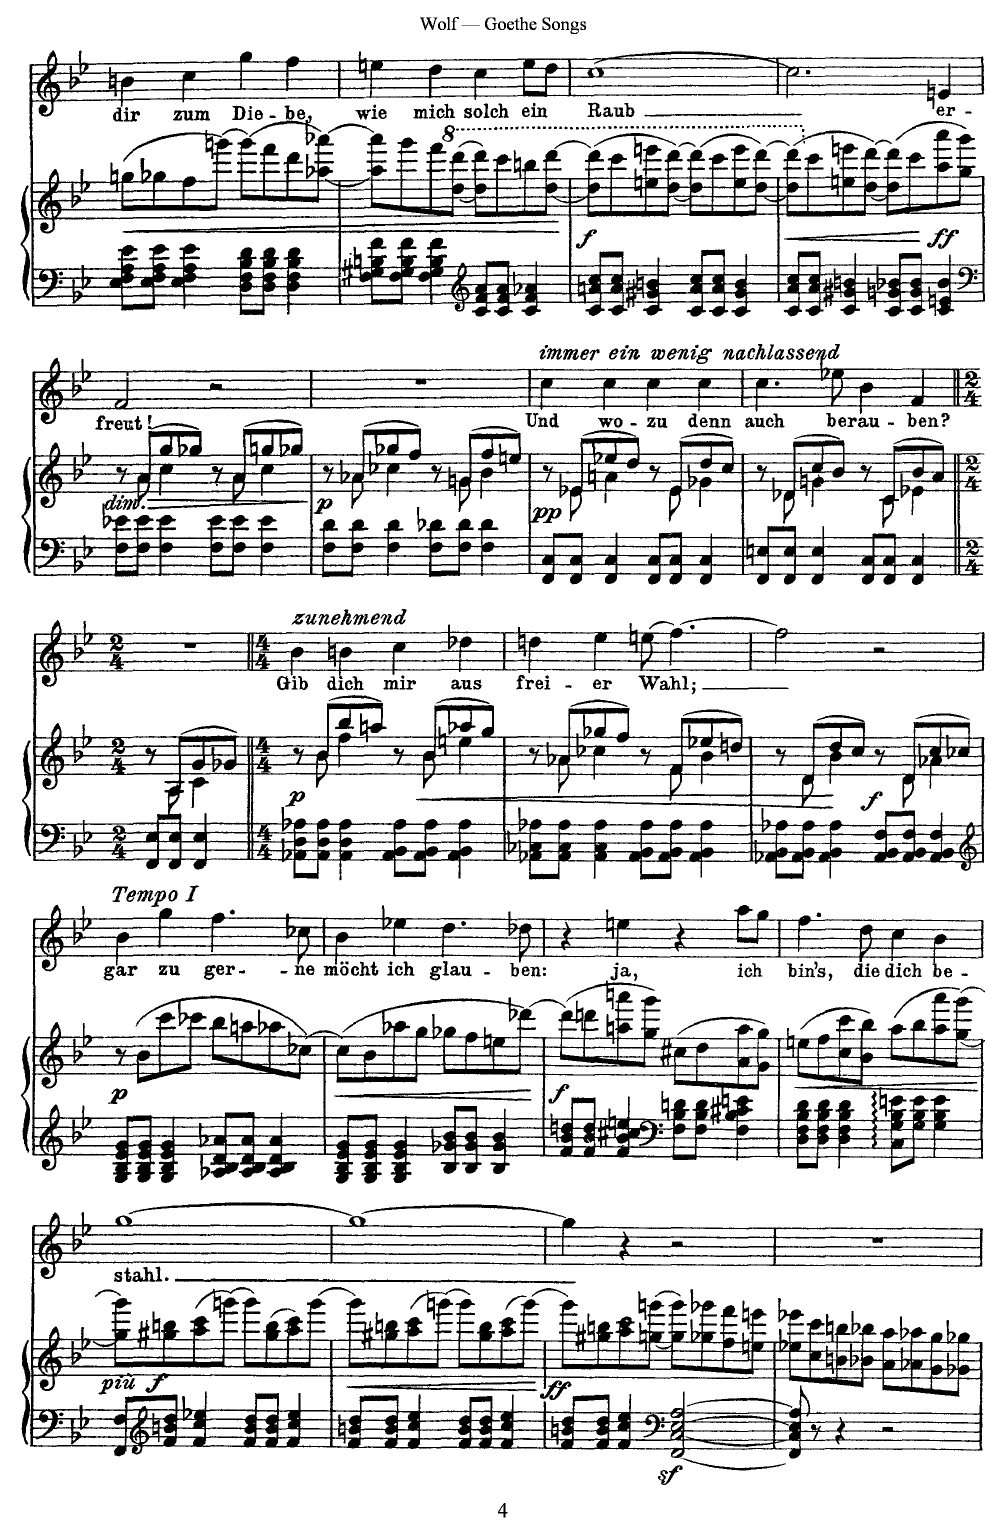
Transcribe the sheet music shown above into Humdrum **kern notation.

**kern	**kern	**dynam	**kern	**text
*part2	*part2	*part2	*part1	*part1
*staff3	*staff2	*staff2/3	*staff1	*staff1
*I"Piano	*	*	*I"Voice	*
*I'Pno	*	*	*	*
*clefF4	*clefG2	*	*clefG2	*
*k[b-e-]	*k[b-e-]	*	*k[b-e-]	*
*M4/4	*M4/4	*	*M4/4	*
=17	=17	=17	=17	=17
!	!	!LO:HP:b	!	!
8E-\ 8F\ 8A\ 8e-\L	(8ggn\L	<	4bn\	dir
8E-\ 8F\ 8A\ 8e-\J	8gg-X\	.	.	.
4E-\ 4F\ 4A\ 4e-\	8ff\	.	4cc\	zum
.	[8gggn\J)	.	.	.
8D\ 8F\ 8B-\ 8d\L	(8ggg\L]	.	4gg\	Die-
8D\ 8F\ 8B-\ 8d\J	8fff\	.	.	.
4D\ 4F\ 4B-\ 4d\	8ddd\	.	4ff\	-be,
.	[8aa-X\ [8aaa-X\J)	.	.	.
=18	=18	=18	=18	=18
8F\ 8G#X\ 8Bn\ 8f\L	8aa-\] 8aaa-\]L	.	4een\	wie
8F\ 8G#\ 8B\ 8f\J	8ggg\	.	.	.
4F\ 4G#\ 4B\ 4f\	8fff\	.	4dd\	mich
*	*8va	*	*	*
.	[8ddd\ [8dddd\J	.	.	.
*clefG2	*	*	*	*
8c/ 8f/ 8a/L	8ddd\] 8dddd\]L	.	4cc\	solch
8c/ 8f/ 8a/J	8cccc\	.	.	.
4c/ 4f/ 4a-X/	8bbbn\	.	8ee\L	ein
.	[8ddd\ [8dddd\J	.	8dd\J	.
.	.	[	.	.
=19	=19	=19	=19	=19
!	!	!LO:DY:b	!	!
8c/ 8an/ 8cc/L	(8ddd\] 8dddd\]L	f	[1cc	Raub
8c/ 8a/ 8cc/J	8cccc\	.	.	.
4c/ 4g#X/ 4bn/	8eeen\ 8eeeen\	.	.	.
.	[8ddd\ [8dddd\J)	.	.	.
8c/ 8a/ 8cc/L	(8ddd\] 8dddd\]L	.	.	.
8c/ 8a/ 8cc/J	8cccc\	.	.	.
4c/ 4g#/ 4b/	8eee\ 8eeee\	.	.	.
.	[8ddd\ [8dddd\J)	.	.	.
=20	=20	=20	=20	=20
!	!	!LO:HP:b	!	!
8c/ 8a/ 8cc/L	(8ddd\] 8dddd\]L	<	2.cc\]	.
*	*X8va	*	*	*
8c/ 8a/ 8cc/J	8ccc\	.	.	.
4c/ 4g#X/ 4bn/	8een\ 8eeen\	.	.	.
.	[8dd\ [8ddd\J)	.	.	.
8c/ 8gn/ 8b-X/L	(8dd\] 8ddd\]L	.	.	.
8c/ 8g/ 8b-/J	8ccc\	.	.	.
!	!	!LO:DY:n=1:b	!	!
4c/ 4en/ 4b-/	8aa\ 8aaa\	[ ff	4en/	er-
.	8gg\ 8ggg\J)	.	.	.
=21	=21	=21	=21	=21
*clefF4	*	*	*	*
*	*^	*	*	*
!	!LO:TX:b:i:t=dim.	!	!	!	!
8F\ 8e-X\L	8r	8ryy	.	2f/	-freut!
!	!	!	!LO:HP:b	!	!
8F\ 8e-\J	(8a/L	8a\	>	.	.
4F\ 4e-\	8gg/	4cc\	.	.	.
.	8gg-X/J)	.	.	.	.
8F\ 8e-\L	8r	8ryy	.	2r	.
8F\ 8e-\J	(8a/L	8a\	.	.	.
4F\ 4e-\	8ggn/	4cc\	.	.	.
.	8gg-X/J)	.	.	.	.
*	*v	*v	*	*	*
.	.	]	.	.
=22	=22	=22	=22	=22
*	*^	*	*	*
!	!	!	!LO:DY:b	!	!
8F\ 8d\L	8r	8ryy	p	1r	.
8F\ 8d\J	(8a-X/L	8a-\	.	.	.
4F\ 4d\	8gg-X/	4cc-X\	.	.	.
.	8ff/J)	.	.	.	.
8F\ 8d-X\L	8r	8ryy	.	.	.
8F\ 8d-\J	(8gn/L	8g\	.	.	.
4F\ 4d-\	8ff/	4b-\	.	.	.
.	8een/J)	.	.	.	.
=23	=23	=23	=23	=23	=23
!	!	!	!	!LO:TX:i:t=immer ein wenig nachlassend	!
!	!	!	!LO:DY:b	!	!
8FF/ 8C/L	8r	8ryy	pp	4cc\	Und
8FF/ 8C/J	(>8e-X/L	8e-\	.	.	.
4FF/ 4C/	8ee-X/	4an\	.	4cc\	wo-
.	8dd/J)	.	.	.	.
8FF/ 8C/L	8r	8ryy	.	4cc\	-zu
8FF/ 8C/J	(>8e-/L	8e-\	.	.	.
4FF/ 4C/	8dd/	4g-X\	.	4cc\	denn
.	8cc/J)	.	.	.	.
=24	=24	=24	=24	=24	=24
8FF/ 8En/L	8r	8ryy	.	4.cc\	auch
8FF/ 8E/J	(>8d-X/L	8d-\	.	.	.
4FF/ 4E/	8cc/	4gn\	.	.	.
.	8b-/J)	.	.	8ee-X\	be-
8FF/ 8C/L	8r	8ryy	.	4b-\	-rau-
8FF/ 8C/J	(>8c/L	8c\	.	.	.
4FF/ 4C/	8b-/	4e-X\	.	4f/	-ben?
.	8a/J)	.	.	.	.
=25||	=25||	=25||	=25||	=25||	=25||
*M2/4	*M2/4	*	*	*M2/4	*
8FF/ 8E-/L	8r	8ryy	.	2r	.
8FF/ 8E-/J	(>8A/L	8A\	.	.	.
4FF/ 4E-/	8g/	4c\	.	.	.
.	8g-X/J)	.	.	.	.
=26||	=26||	=26||	=26||	=26||	=26||
*M4/4	*M4/4	*	*	*M4/4	*
!	!	!	!	!LO:TX:i:t=zunehmend	!
!	!	!	!LO:DY:b	!	!
8AA-X\ 8D\ 8A-X\L	8r	8ryy	p	4b-\	Gib
8AA-\ 8D\ 8A-\J	(>8b-/L	8b-\	.	.	.
4AA-\ 4D\ 4A-\	8bb-/	4ff\	.	4bn\	dich
.	8aan/J)	.	.	.	.
8AA-\ 8BB-\ 8A-\L	8r	8ryy	.	4cc\	mir
!	!	!	!LO:HP:b	!	!
8AA-\ 8BB-\ 8A-\J	(>8b-/L	8b-\	<	.	.
4AA-\ 4BB-\ 4A-\	8aa-X/	4een\	.	4dd-X\	aus
.	8gg/J)	.	.	.	.
=27	=27	=27	=27	=27	=27
8AA-X\ 8C-X\ 8A-X\L	8r	8ryy	.	4ddn\	frei-
8AA-\ 8C-\ 8A-\J	(>8a-X/L	8a-\	.	.	.
4AA-\ 4C-\ 4A-\	8gg-X/	4cc-X\	.	4ee-\	-er
.	8ff/J)	.	.	.	.
8AA-\ 8BB-\ 8A-\L	8r	8ryy	.	8een\	Wahl;
8AA-\ 8BB-\ 8A-\J	(>8f/L	8f\	.	[4.ff\	.
4AA-\ 4BB-\ 4A-\	8ee-X/	4b-\	.	.	.
.	8ddn/J)	.	.	.	.
=28	=28	=28	=28	=28	=28
8AA-X\ 8BB-\ 8A-X\L	8r	8ryy	.	2ff\]	.
8AA-\ 8BB-\ 8A-\J	(>8d/L	8d\	.	.	.
4AA-\ 4BB-\ 4A-\	8dd/	4b-\	.	.	.
.	8cc/J)	.	[	.	.
!	!	!	!LO:DY:b	!	!
8AA-/ 8BB-/ 8F/L	8r	8ryy	f	2r	.
8AA-/ 8BB-/ 8F/J	(>8d/L	8d\	.	.	.
4AA-/ 4BB-/ 4F/	8cc/	4a-X\	.	.	.
.	8cc-X/J)	.	.	.	.
*	*v	*v	*	*	*
=29	=29	=29	=29	=29
*clefG2	*	*	*	*
!	!	!	!LO:TX:a:B:t=Tempo I	!
8G/ 8B-/ 8e-/ 8g/L	8r	.	4b-\	gar
!	!	!LO:DY:b	!	!
8G/ 8B-/ 8e-/ 8g/J	(8b-\L	p	.	.
4G/ 4B-/ 4e-/ 4g/	8ccc\	.	4gg\	zu
.	8ccc-X\J	.	.	.
8A-X/ 8B-/ 8d/ 8a-X/L	8bb-\L	.	4.ff\	ger-
8A-/ 8B-/ 8d/ 8a-/J	8aan\	.	.	.
4A-/ 4B-/ 4d/ 4a-/	8aa-X\	.	.	.
.	[8cc-X\J)	.	8cc-X\	-ne
=30	=30	=30	=30	=30
!	!	!LO:HP:b	!	!
8G/ 8B-/ 8e-/ 8g/L	(8cc-\L]	<	4b-\	möcht
8G/ 8B-/ 8e-/ 8g/J	8b-\	.	.	.
4G/ 4B-/ 4e-/ 4g/	8aa-X\	.	4ee-X\	ich
.	8gg\J	.	.	.
8B-/ 8g-X/ 8b-/L	8gg-X\L	.	4.dd\	glau-
8B-/ 8g-/ 8b-/J	8ff\	.	.	.
4B-/ 4g-/ 4b-/	8een\	.	.	.
.	[8ddd-X\J)	.	8dd-X\	-ben:
.	.	[	.	.
=31	=31	=31	=31	=31
!	!	!LO:DY:b	!	!
8f/ 8b-/ 8ddn/L	(8ddd-\L]	f	4r	.
8f/ 8b-/ 8dd/J	8dddn\	.	.	.
4f/ 4b-/ 4cc#X/ 4een/	8aan\ 8aaan\	.	4een\	ja,
.	8gg\ 8ggg\J)	.	.	.
*clefF4	*	*	*	*
8F\ 8B-\ 8dn\L	(8cc#X\L	.	4r	.
8F\ 8B-\ 8d\J	8dd\	.	.	.
4F\ 4B-\ 4c#X\ 4en\	8a\ 8aa\	.	8aa\L	ich
.	8g\ 8gg\J)	.	8gg\J	.
=32	=32	=32	=32	=32
!	!	!LO:HP:b	!	!
8D\ 8F\ 8B-\ 8d\L	(8een\L	<	4.ff\	bin's
8D\ 8F\ 8B-\ 8d\J	8ff\	.	.	.
4D\ 4F\ 4B-\ 4d\	8cc\ 8ccc\	.	.	.
.	8b-\ 8bb-\J)	.	8dd\	die
8C\ 8G\ 8B-\ 8en\L	(8aa\L	.	4cc\	dich
8G\ 8B-\ 8e\J	8bb-\	.	.	.
4G\ 4B-\ 4e\	8aa\ 8aaa\	.	4b-\	be-
.	[8gg\ [8ggg\J)	.	.	.
.	.	[	.	.
=33	=33	=33	=33	=33
!	!	!LO:DY:b	!	!
!	!	!LO:DY:n=1:b	!	!
8FF/ 8F/L	8gg\] 8ggg\]L	other-dynamics f	[1gg	-stahl.
*clefG2	*	*	*	*
8f/ 8bn/ 8dd/J	8gg#X\ 8bbn\	.	.	.
4f/ 4cc/ 4ee-X/	(8aa\ 8ccc\	.	.	.
.	[8gggn\J)	.	.	.
8f/ 8b/ 8dd/L	8ggg\L]	.	.	.
8f/ 8b/ 8dd/J	(8gg#\ 8bb\	.	.	.
4f/ 4cc/ 4ee-/	8aa\ 8ccc\)	.	.	.
.	[8ggg\J	.	.	.
=34	=34	=34	=34	=34
!	!	!LO:HP:b	!	!
8f/ 8bn/ 8dd/L	8ggg\L]	<	1gg_	.
8f/ 8b/ 8dd/J	8gg#X\ 8bbn\	.	.	.
4f/ 4cc/ 4ee-/	(8aa\ 8ccc\	.	.	.
.	[8gggn\J)	.	.	.
8f/ 8b/ 8dd/L	8ggg\L]	.	.	.
8f/ 8b/ 8dd/J	8gg#\ 8bb\	.	.	.
4f/ 4cc/ 4ee-/	(8aa\ 8ccc\	.	.	.
.	[8ggg\J)	.	.	.
.	.	[	.	.
=35	=35	=35	=35	=35
!	!	!LO:DY:b	!	!
8f/ 8bn/ 8dd/L	8ggg\L]	ff	4gg\]	.
8f/ 8b/ 8dd/J	8gg#X\ 8bbn\	.	.	.
4f/ 4cc/ 4ee-/	8aa\ 8ccc\	.	4r	.
.	[8ggn\ [8gggn\J	.	.	.
*clefF4	*	*	*	*
[2FF/z< [2C/z< [2E-/z< [2A/z<	8gg\] 8ggg\]L	.	2r	.
.	8gg-X\ 8ggg-X\	.	.	.
.	8ff\ 8fff\	.	.	.
.	8een\ 8eeen\J	.	.	.
=36	=36	=36	=36	=36
8FF/] 8C/] 8E-/] 8A/]	8ee-X\ 8eee-X\L	.	1r	.
8r	8cc\ 8ccc\	.	.	.
4r	8bn\ 8bbn\	.	.	.
.	8b-X\ 8bb-X\J	.	.	.
2r	8a\ 8aa\L	.	.	.
.	8a-X\ 8aa-X\	.	.	.
.	8g\ 8gg\	.	.	.
.	8g-X\ 8gg-X\J	.	.	.
=	=	=	=	=
*-	*-	*-	*-	*-
